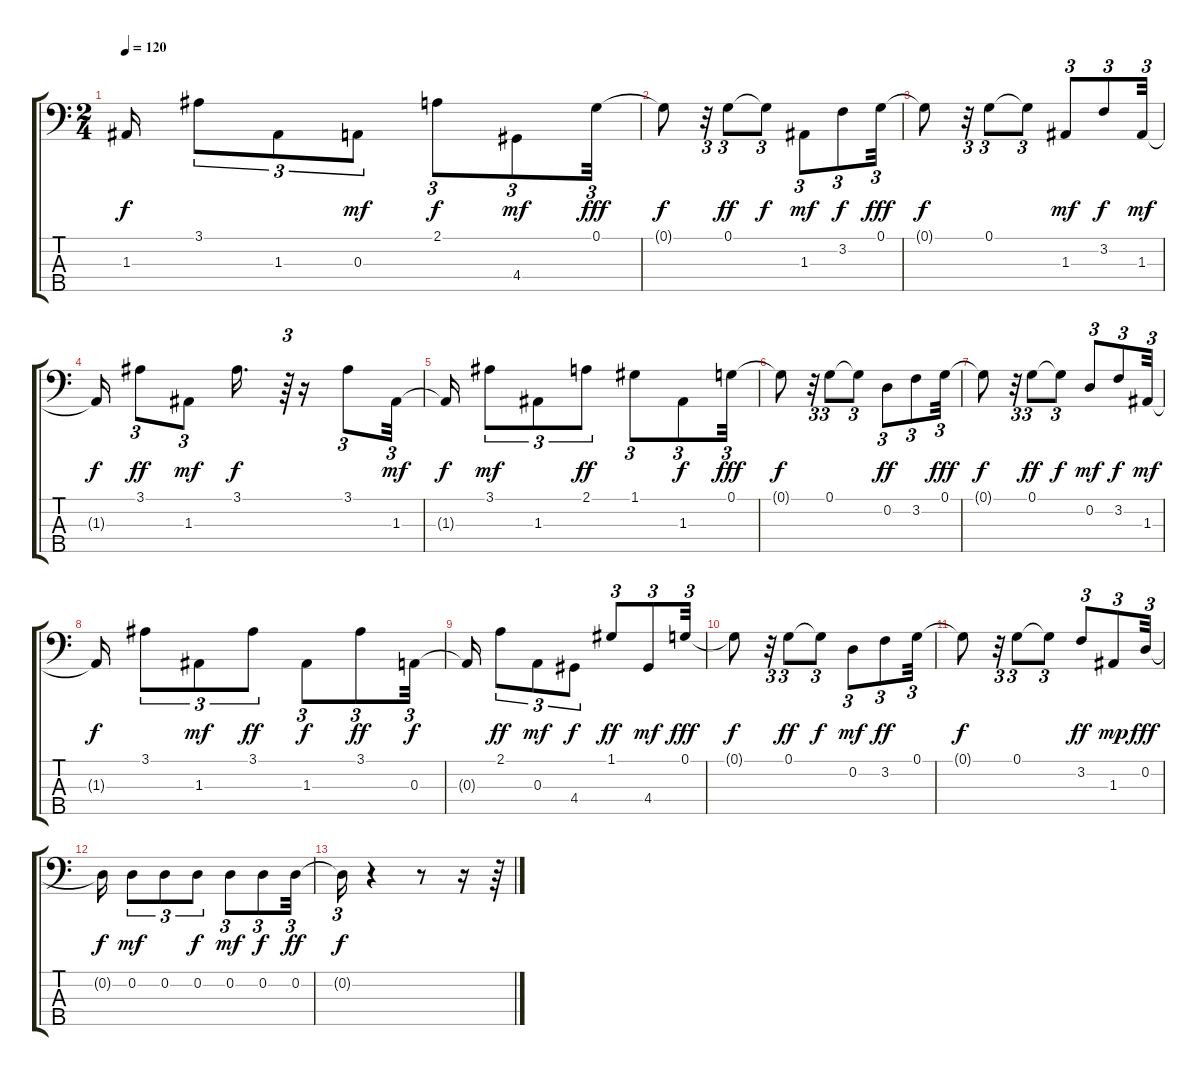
\track "" {instrument slapbass1}
\staff {score tabs}
\tuning (G2 D2 A1 E1 B0) {hide}
\ts (2 4)
\tempo 120
\clef f4
\ks c
1.3{t}.16{dy f} 3.1.8{tu (3 2)} 1.3.8{tu (3 2)} 0.3.8{tu (3 2) dy mf} 2.1.8{tu (3 2) dy f} 4.4.8{tu (3 2) dy mf} 0.1.32{tu (3 2) dy fff} |
0.1{t}.8{dy f} r.32{tu (3 2)} 0.1.8{tu (3 2) dy ff} 0.1{t}.8{tu (3 2) dy f} 1.3.8{tu (3 2) dy mf} 3.2.8{tu (3 2) dy f} 0.1.32{tu (3 2) dy fff} |
0.1{t}.8{dy f} r.32{tu (3 2)} 0.1.8{tu (3 2)} 0.1{t}.8{tu (3 2)} 1.3.8{tu (3 2) dy mf} 3.2.8{tu (3 2) dy f} 1.3.32{tu (3 2) dy mf} |
1.3{t}.16{dy f} 3.1.8{tu (3 2) dy ff} 1.3.8{tu (3 2) dy mf} 3.1.16{d dy f} r.64{tu (3 2)} r.16 3.1.8{tu (3 2)} 1.3.32{tu (3 2) dy mf} |
1.3{t}.16{dy f} 3.1.8{tu (3 2) dy mf} 1.3.8{tu (3 2)} 2.1.8{tu (3 2) dy ff} 1.1.8{tu (3 2)} 1.3.8{tu (3 2) dy f} 0.1.32{tu (3 2) dy fff} |
0.1{t}.8{dy f} r.32{tu (3 2)} 0.1.8{tu (3 2)} 0.1{t}.8{tu (3 2)} 0.2.8{tu (3 2) dy ff} 3.2.8{tu (3 2)} 0.1.32{tu (3 2) dy fff} |
0.1{t}.8{dy f} r.32{tu (3 2)} 0.1.8{tu (3 2) dy ff} 0.1{t}.8{tu (3 2) dy f} 0.2.8{tu (3 2) dy mf} 3.2.8{tu (3 2) dy f} 1.3.32{tu (3 2) dy mf} |
1.3{t}.16{dy f} 3.1.8{tu (3 2)} 1.3.8{tu (3 2) dy mf} 3.1.8{tu (3 2) dy ff} 1.3.8{tu (3 2) dy f} 3.1.8{tu (3 2) dy ff} 0.3.32{tu (3 2) dy f} |
0.3{t}.16 2.1.8{tu (3 2) dy ff} 0.3.8{tu (3 2) dy mf} 4.4.8{tu (3 2) dy f} 1.1.8{tu (3 2) dy ff} 4.4.8{tu (3 2) dy mf} 0.1.32{tu (3 2) dy fff} |
0.1{t}.8{dy f} r.32{tu (3 2)} 0.1.8{tu (3 2) dy ff} 0.1{t}.8{tu (3 2) dy f} 0.2.8{tu (3 2) dy mf} 3.2.8{tu (3 2) dy ff} 0.1.32{tu (3 2)} |
0.1{t}.8{dy f} r.32{tu (3 2)} 0.1.8{tu (3 2)} 0.1{t}.8{tu (3 2)} 3.2.8{tu (3 2) dy ff} 1.3.8{tu (3 2) dy mp} 0.2.32{tu (3 2) dy fff} |
0.2{t}.16{dy f} 0.2.8{tu (3 2) dy mf} 0.2.8{tu (3 2)} 0.2.8{tu (3 2) dy f} 0.2.8{tu (3 2) dy mf} 0.2.8{tu (3 2) dy f} 0.2.32{tu (3 2) dy ff} |
0.2{t}.16{tu (3 2) dy f} r.4 r.8 r.16 r.64
